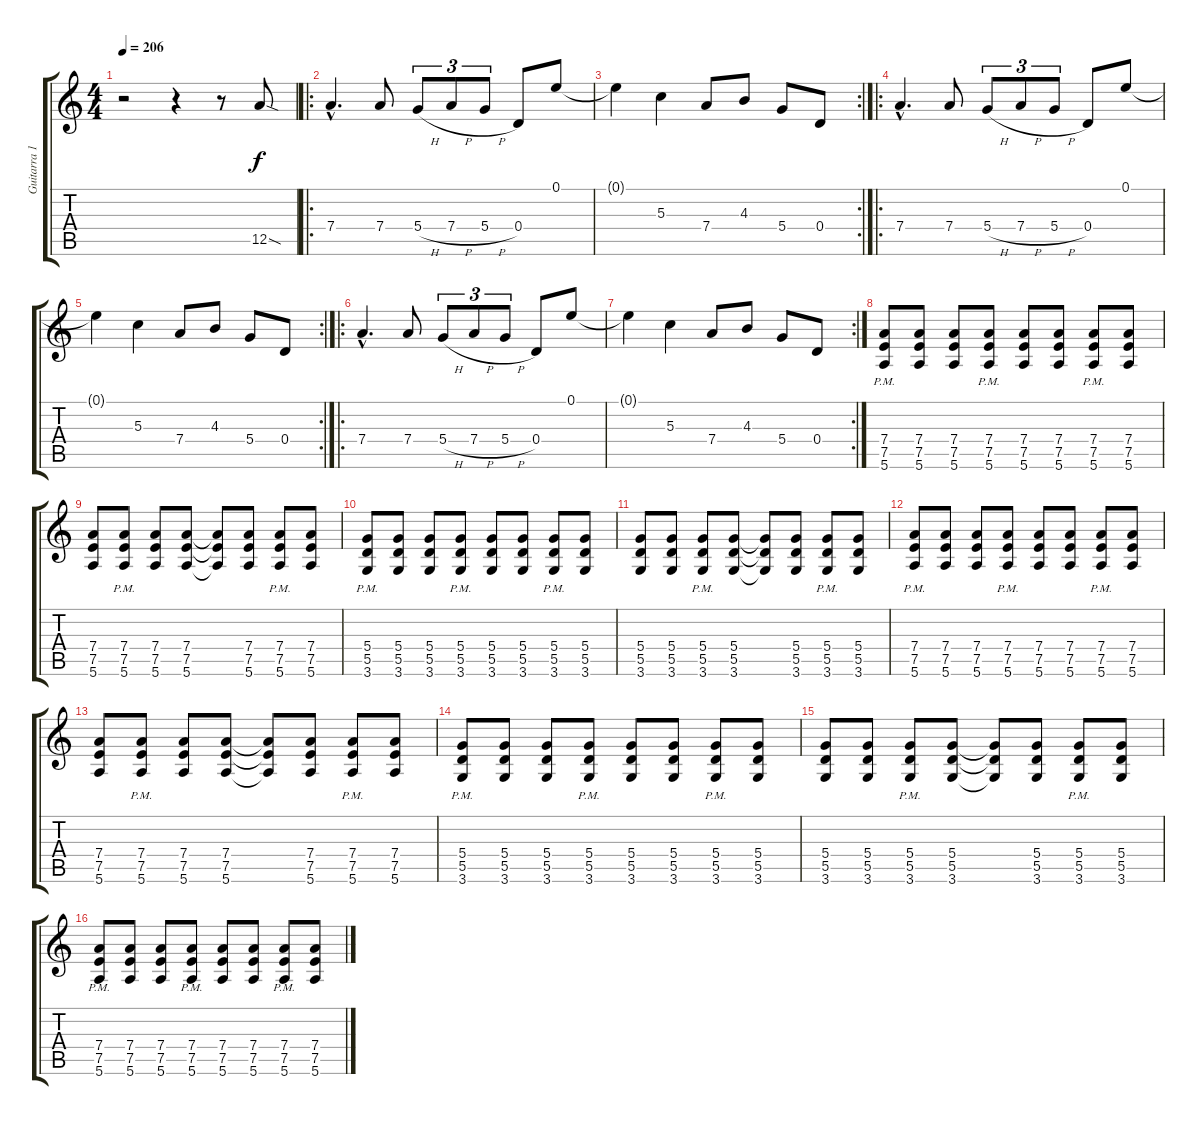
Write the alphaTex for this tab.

\track ("Guitarra 1" "Guitarra 1") {instrument distortionguitar}
\staff {score tabs}
\tuning (E4 B3 G3 D3 A2 E2) {hide}
\ts (4 4)
\tempo 206
\clef g2
\ks c
r.2{dy f instrument distortionguitar} r.4 r.8 12.5{sod}.8 |
\ro
7.4{hac}.4{d} 7.4.8 5.4{h}.8{tu (3 2)} 7.4{h}.8{tu (3 2)} 5.4{h}.8{tu (3 2)} 0.4.8 0.1.8 |
\rc 2
0.1{t}.4 5.3.4 7.4.8 4.3.8 5.4.8 0.4.8 |
\ro
7.4{hac}.4{d} 7.4.8 5.4{h}.8{tu (3 2)} 7.4{h}.8{tu (3 2)} 5.4{h}.8{tu (3 2)} 0.4.8 0.1.8 |
\rc 2
0.1{t}.4 5.3.4 7.4.8 4.3.8 5.4.8 0.4.8 |
\ro
7.4{hac}.4{d} 7.4.8 5.4{h}.8{tu (3 2)} 7.4{h}.8{tu (3 2)} 5.4{h}.8{tu (3 2)} 0.4.8 0.1.8 |
\rc 2
0.1{t}.4 5.3.4 7.4.8 4.3.8 5.4.8 0.4.8 |
(7.4{pm} 7.5{pm} 5.6{pm}).8 (7.4 7.5 5.6).8 (7.4 7.5 5.6).8 (7.4{pm} 7.5{pm} 5.6).8 (7.4 7.5 5.6).8 (7.4 7.5 5.6).8 (7.4{pm} 7.5{pm} 5.6).8 (7.4 7.5 5.6).8 |
(7.4 7.5 5.6).8 (7.4{pm} 7.5{pm} 5.6{pm}).8 (7.4 7.5 5.6).8 (7.4 7.5 5.6).8 (7.4{t} 7.5{t} 5.6{t}).8 (7.4 7.5 5.6).8 (7.4{pm} 7.5{pm} 5.6{pm}).8 (7.4 7.5 5.6).8 |
(5.4{pm} 5.5{pm} 3.6{pm}).8 (5.4 5.5 3.6).8 (5.4 5.5 3.6).8 (5.4{pm} 5.5{pm} 3.6{pm}).8 (5.4 5.5 3.6).8 (5.4 5.5 3.6).8 (5.4{pm} 5.5{pm} 3.6{pm}).8 (5.4 5.5 3.6).8 |
(5.4 5.5 3.6).8 (5.4 5.5 3.6).8 (5.4{pm} 5.5{pm} 3.6{pm}).8 (5.4 5.5 3.6).8 (5.4{t} 5.5{t} 3.6{t}).8 (5.4 5.5 3.6).8 (5.4{pm} 5.5{pm} 3.6{pm}).8 (5.4 5.5 3.6).8 |
(7.4{pm} 7.5{pm} 5.6{pm}).8 (7.4 7.5 5.6).8 (7.4 7.5 5.6).8 (7.4{pm} 7.5{pm} 5.6).8 (7.4 7.5 5.6).8 (7.4 7.5 5.6).8 (7.4{pm} 7.5{pm} 5.6).8 (7.4 7.5 5.6).8 |
(7.4 7.5 5.6).8 (7.4{pm} 7.5{pm} 5.6{pm}).8 (7.4 7.5 5.6).8 (7.4 7.5 5.6).8 (7.4{t} 7.5{t} 5.6{t}).8 (7.4 7.5 5.6).8 (7.4{pm} 7.5{pm} 5.6{pm}).8 (7.4 7.5 5.6).8 |
(5.4{pm} 5.5{pm} 3.6{pm}).8 (5.4 5.5 3.6).8 (5.4 5.5 3.6).8 (5.4{pm} 5.5{pm} 3.6{pm}).8 (5.4 5.5 3.6).8 (5.4 5.5 3.6).8 (5.4{pm} 5.5{pm} 3.6{pm}).8 (5.4 5.5 3.6).8 |
(5.4 5.5 3.6).8 (5.4 5.5 3.6).8 (5.4{pm} 5.5{pm} 3.6{pm}).8 (5.4 5.5 3.6).8 (5.4{t} 5.5{t} 3.6{t}).8 (5.4 5.5 3.6).8 (5.4{pm} 5.5{pm} 3.6{pm}).8 (5.4 5.5 3.6).8 |
(7.4{pm} 7.5{pm} 5.6{pm}).8 (7.4 7.5 5.6).8 (7.4 7.5 5.6).8 (7.4{pm} 7.5{pm} 5.6).8 (7.4 7.5 5.6).8 (7.4 7.5 5.6).8 (7.4{pm} 7.5{pm} 5.6).8 (7.4 7.5 5.6).8
